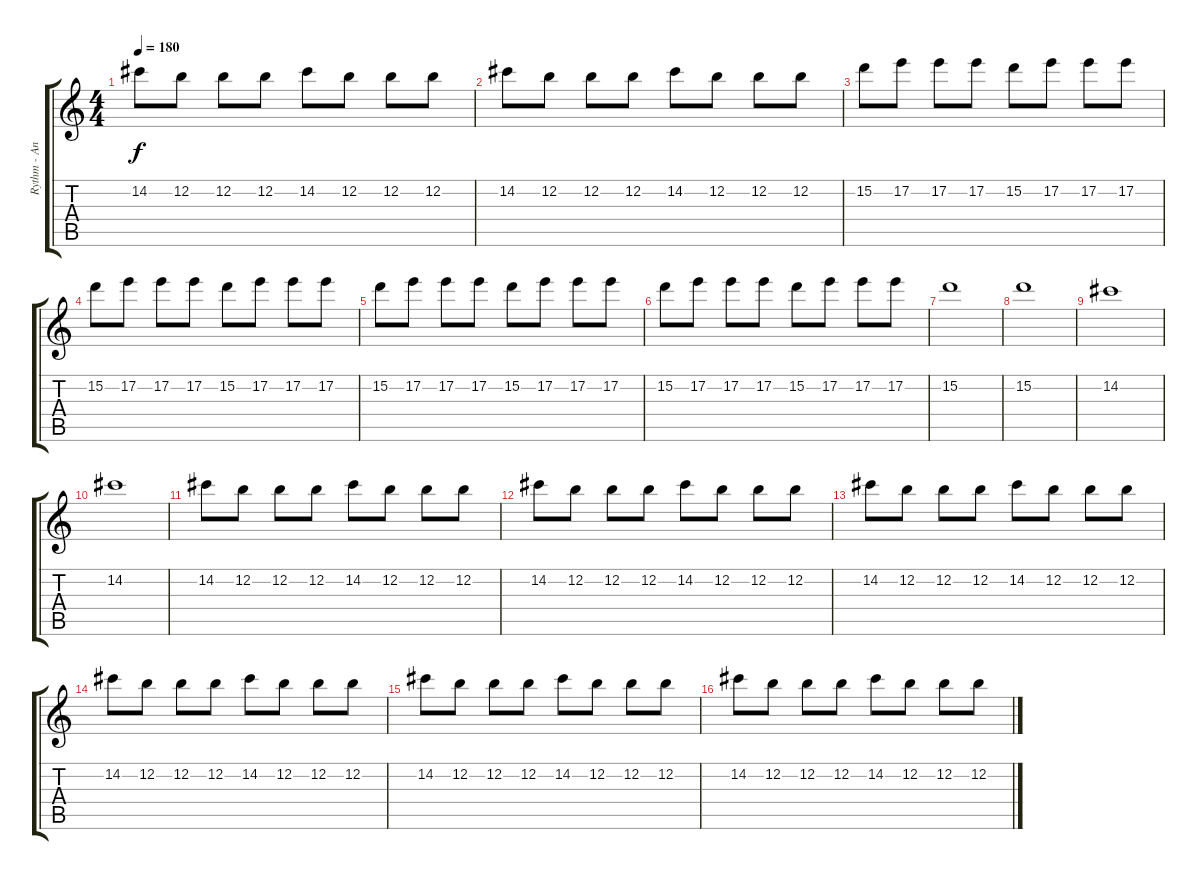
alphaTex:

\track ("Rythm - Andy" "Rythm - An") {instrument distortionguitar}
\staff {score tabs}
\tuning (E4 B3 G3 D3 A2 E2) {hide}
\ts (4 4)
\tempo 180
\clef g2
\ks c
14.2.8{dy f} 12.2.8 12.2.8 12.2.8 14.2.8 12.2.8 12.2.8 12.2.8 |
14.2.8 12.2.8 12.2.8 12.2.8 14.2.8 12.2.8 12.2.8 12.2.8 |
15.2.8 17.2.8 17.2.8 17.2.8 15.2.8 17.2.8 17.2.8 17.2.8 |
15.2.8 17.2.8 17.2.8 17.2.8 15.2.8 17.2.8 17.2.8 17.2.8 |
15.2.8 17.2.8 17.2.8 17.2.8 15.2.8 17.2.8 17.2.8 17.2.8 |
15.2.8 17.2.8 17.2.8 17.2.8 15.2.8 17.2.8 17.2.8 17.2.8 |
15.2.1 |
15.2.1 |
14.2.1 |
14.2.1 |
14.2.8 12.2.8 12.2.8 12.2.8 14.2.8 12.2.8 12.2.8 12.2.8 |
14.2.8 12.2.8 12.2.8 12.2.8 14.2.8 12.2.8 12.2.8 12.2.8 |
14.2.8 12.2.8 12.2.8 12.2.8 14.2.8 12.2.8 12.2.8 12.2.8 |
14.2.8 12.2.8 12.2.8 12.2.8 14.2.8 12.2.8 12.2.8 12.2.8 |
14.2.8{volume 0} 12.2.8 12.2.8 12.2.8 14.2.8 12.2.8 12.2.8 12.2.8 |
14.2.8 12.2.8 12.2.8 12.2.8 14.2.8 12.2.8 12.2.8 12.2.8
